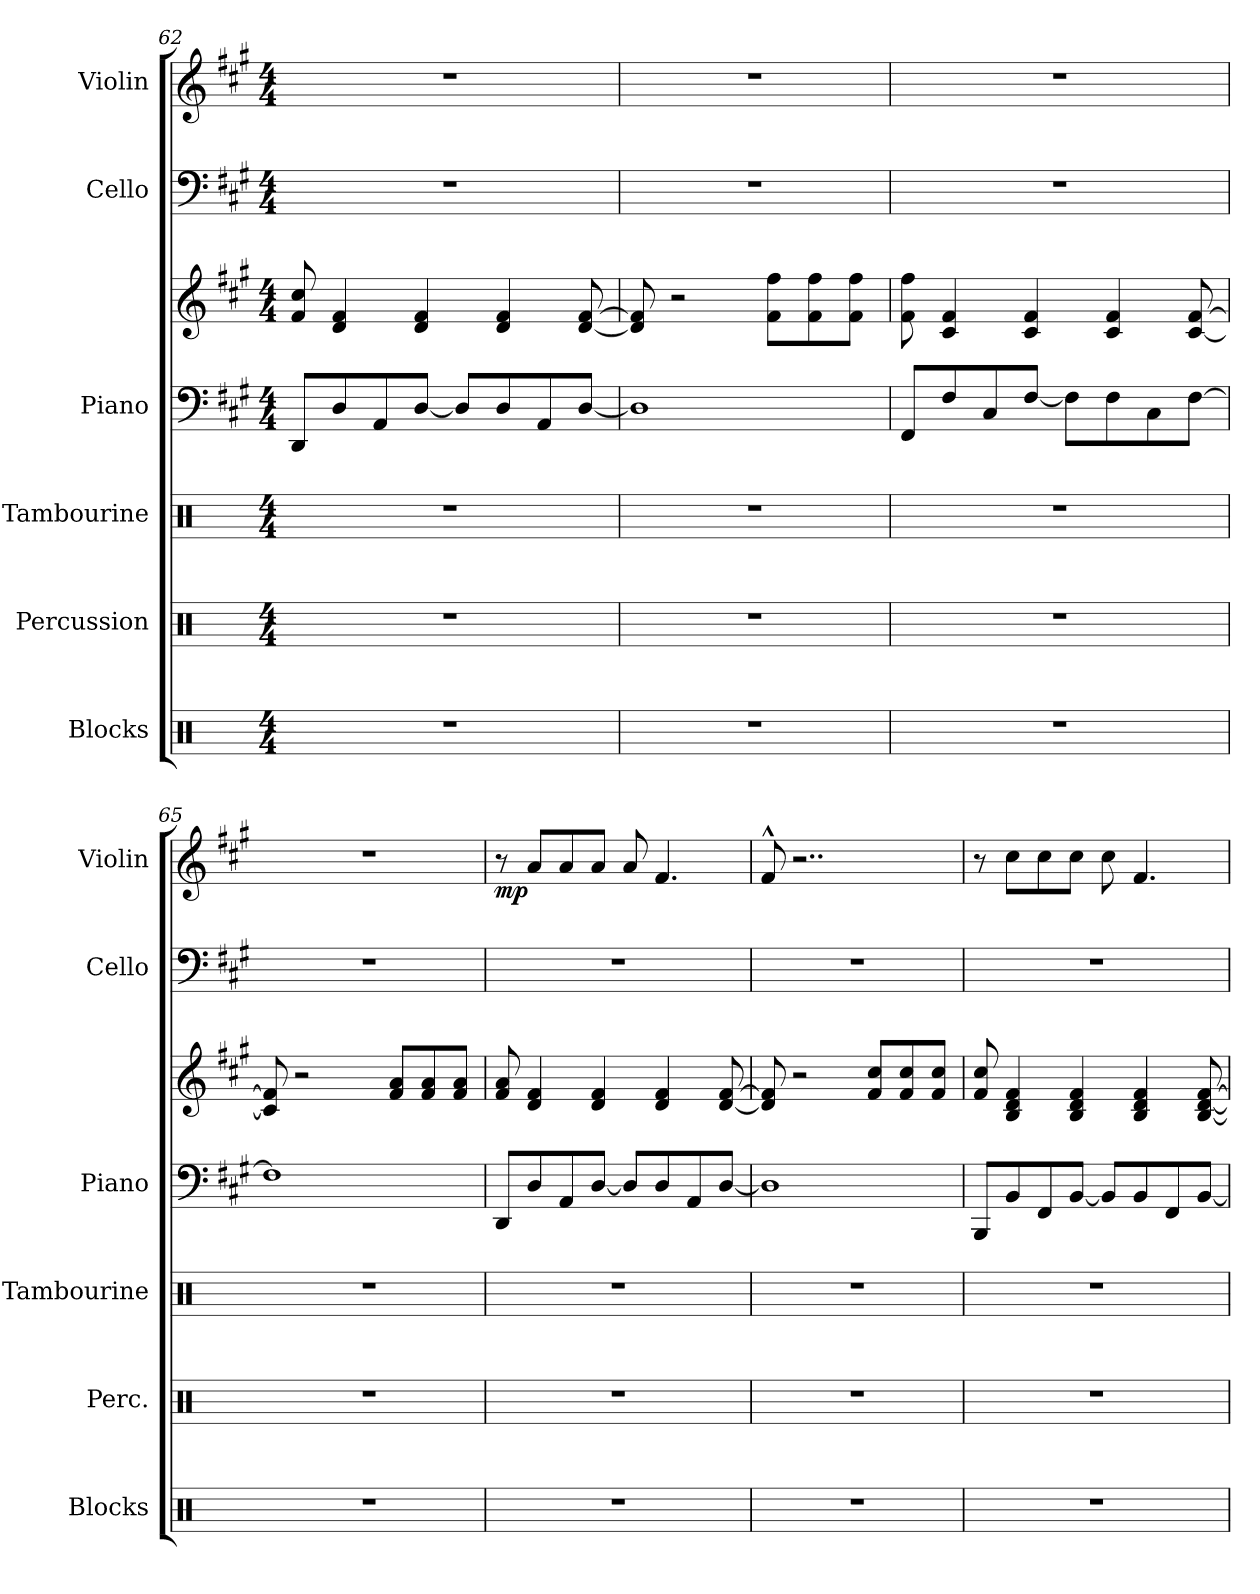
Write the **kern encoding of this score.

**kern	**kern	**kern	**kern	**kern	**kern	**kern	**dynam
*part6	*part5	*part4	*part3	*part3	*part2	*part1	*part1
*staff7	*staff6	*staff5	*staff4	*staff3	*staff2	*staff1	*staff1
*I"Blocks	*I"Percussion	*I"Tambourine	*I"Piano	*	*I"Cello	*I"Violin	*
*I'Blocks	*I'Perc.	*I'Tambourine	*I'Piano	*	*I'Cello	*I'Violin	*
!!LO:LB:g=z
*clefX	*clefX	*clefX	*clefF4	*clefG2	*clefF4	*clefG2	*
*k[]	*k[]	*k[]	*k[f#c#g#]	*k[f#c#g#]	*k[f#c#g#]	*k[f#c#g#]	*
*M4/4	*M4/4	*M4/4	*M4/4	*M4/4	*M4/4	*M4/4	*
=62	=62	=62	=62	=62	=62	=62	=62
1r	1r	1r	8DD/L	8f#/ 8cc#/	1r	1r	.
.	.	.	8D/	4d/ 4f#/	.	.	.
.	.	.	8AA/	.	.	.	.
.	.	.	[8D/J	4d/ 4f#/	.	.	.
.	.	.	8D/L]	.	.	.	.
.	.	.	8D/	4d/ 4f#/	.	.	.
.	.	.	8AA/	.	.	.	.
.	.	.	[8D/J	[8d/ [8f#/	.	.	.
=63	=63	=63	=63	=63	=63	=63	=63
1r	1r	1r	1D]	8d/] 8f#/]	1r	1r	.
.	.	.	.	2r	.	.	.
.	.	.	.	8f#\ 8ff#\L	.	.	.
.	.	.	.	8f#\ 8ff#\	.	.	.
.	.	.	.	8f#\ 8ff#\J	.	.	.
=64	=64	=64	=64	=64	=64	=64	=64
1r	1r	1r	8FF#/L	8f#\ 8ff#\	1r	1r	.
.	.	.	8F#/	4c#/ 4f#/	.	.	.
.	.	.	8C#/	.	.	.	.
.	.	.	[8F#/J	4c#/ 4f#/	.	.	.
.	.	.	8F#\L]	.	.	.	.
.	.	.	8F#\	4c#/ 4f#/	.	.	.
.	.	.	8C#\	.	.	.	.
.	.	.	[8F#\J	[8c#/ [8f#/	.	.	.
=65	=65	=65	=65	=65	=65	=65	=65
*	*	*	*	*	*	*^	*
1r	1r	1r	1F#]	8c#/] 8f#/]	1r	1r	2ryy	.
.	.	.	.	2r	.	.	.	.
.	.	.	.	.	.	.	8ryy	.
*	*	*	*	*	*	*MM130	*	*
.	.	.	.	8f#/ 8a/L	.	.	4.ryy	.
.	.	.	.	8f#/ 8a/	.	.	.	.
.	.	.	.	8f#/ 8a/J	.	.	.	.
!!LO:LB:g=z
=66	=66	=66	=66	=66	=66	=66	=66	=66
!	!	!	!	!	!	!	!	!LO:DY:b
*	*	*	*	*	*	*v	*v	*
1r	1r	1r	8DD/L	8f#/ 8a/	1r	8r	mp
.	.	.	8D/	4d/ 4f#/	.	8a/L	.
.	.	.	8AA/	.	.	8a/	.
.	.	.	[8D/J	4d/ 4f#/	.	8a/J	.
.	.	.	8D/L]	.	.	8a/	.
.	.	.	8D/	4d/ 4f#/	.	4.f#/	.
.	.	.	8AA/	.	.	.	.
.	.	.	[8D/J	[8d/ [8f#/	.	.	.
=67	=67	=67	=67	=67	=67	=67	=67
1r	1r	1r	1D]	8d/] 8f#/]	1r	8f#^^/	.
.	.	.	.	2r	.	2..r	.
.	.	.	.	8f#/ 8cc#/L	.	.	.
.	.	.	.	8f#/ 8cc#/	.	.	.
.	.	.	.	8f#/ 8cc#/J	.	.	.
=68	=68	=68	=68	=68	=68	=68	=68
1r	1r	1r	8BBB/L	8f#/ 8cc#/	1r	8r	.
.	.	.	8BB/	4B/ 4d/ 4f#/	.	8cc#\L	.
.	.	.	8FF#/	.	.	8cc#\	.
.	.	.	[8BB/J	4B/ 4d/ 4f#/	.	8cc#\J	.
.	.	.	8BB/L]	.	.	8cc#\	.
.	.	.	8BB/	4B/ 4d/ 4f#/	.	4.f#/	.
.	.	.	8FF#/	.	.	.	.
.	.	.	[8BB/J	[8B/ [8d/ [8f#/	.	.	.
=	=	=	=	=	=	=	=
*-	*-	*-	*-	*-	*-	*-	*-
